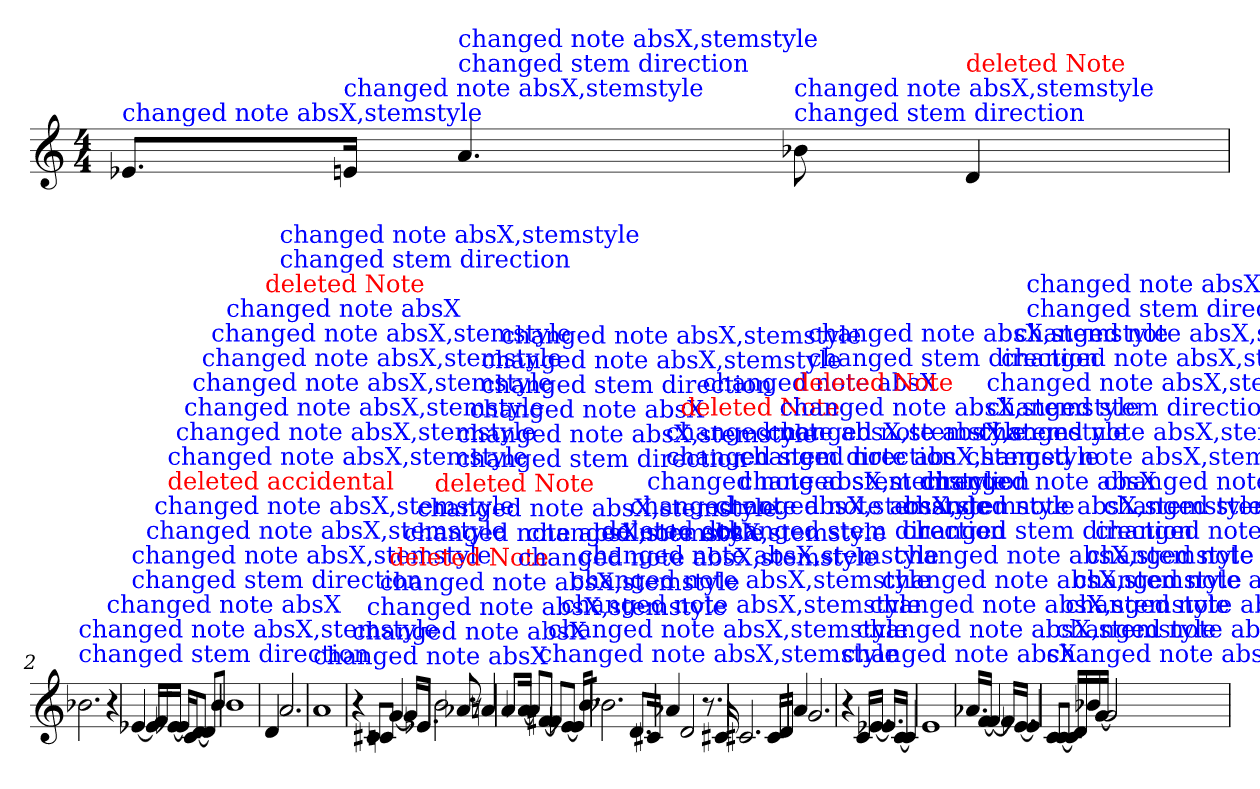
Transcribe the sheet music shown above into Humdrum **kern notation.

**kern
*part1
*staff1
*clefG2
*M4/4
=1
!LO:TX:color=#0000FF:t=changed note absX,stemstyle
8.e-Xi/L
!LO:TX:color=#0000FF:t=changed note absX,stemstyle
16eni/Jk
!LO:TX:color=#0000FF:t=changed stem direction
!LO:TX:color=#0000FF:t=changed note absX,stemstyle
4.ai
!LO:TX:color=#0000FF:t=changed stem direction
!LO:TX:color=#0000FF:t=changed note absX,stemstyle
8b-Xi
!LO:TX:color=#FF0000:t=deleted Note
4dj
=2
!LO:TX:color=#0000FF:t=changed stem direction
!LO:TX:color=#0000FF:t=changed note absX,stemstyle
2.b-Xi
!LO:TX:color=#0000FF:t=changed note absX
4r
=3
!LO:TX:color=#0000FF:t=changed stem direction
!LO:TX:color=#0000FF:t=changed note absX,stemstyle
[4e-Xi
!LO:TX:color=#0000FF:t=changed note absX,stemstyle
16e-i/KL]
!LO:TX:color=#0000FF:t=changed note absX,stemstyle
8fi/
!LO:TX:color=#FF0000:t=deleted accidental
!LO:TX:color=#0000FF:t=changed note absX,stemstyle
[16e-Xi/Jk
!LO:TX:color=#0000FF:t=changed note absX,stemstyle
16e-i/LL]
!LO:TX:color=#0000FF:t=changed note absX,stemstyle
16ci/J
!LO:TX:color=#0000FF:t=changed note absX,stemstyle
[8di/J
!LO:TX:color=#0000FF:t=changed note absX,stemstyle
8di/L]
!LO:TX:color=#0000FF:t=changed note absX,stemstyle
8bi/J
=4
!LO:TX:color=#0000FF:t=changed note absX
1bi
=5
!LO:TX:color=#FF0000:t=deleted Note
4dj
!LO:TX:color=#0000FF:t=changed stem direction
!LO:TX:color=#0000FF:t=changed note absX,stemstyle
2.ai
=6
!LO:TX:color=#0000FF:t=changed note absX
1ai
=7
!LO:TX:color=#0000FF:t=changed note absX
4r
!LO:TX:color=#0000FF:t=changed note absX,stemstyle
8c#Xi/L
!LO:TX:color=#0000FF:t=changed note absX,stemstyle
8cni/J
!LO:TX:color=#FF0000:t=deleted Note
[4gj
!LO:TX:color=#0000FF:t=changed note absX,stemstyle
16gi/KL]
!LO:TX:color=#0000FF:t=changed note absX,stemstyle
8.e-Xi/J
=8
!LO:TX:color=#FF0000:t=deleted Note
2bj
!LO:TX:color=#0000FF:t=changed stem direction
!LO:TX:color=#0000FF:t=changed note absX,stemstyle
8a-Xi
!LO:TX:color=#0000FF:t=changed note absX
8r
!LO:TX:color=#0000FF:t=changed stem direction
!LO:TX:color=#0000FF:t=changed note absX,stemstyle
4ani
=9
!LO:TX:color=#0000FF:t=changed note absX,stemstyle
8.ai/L
!LO:TX:color=#0000FF:t=changed note absX,stemstyle
[16a-Xi/Jk
!LO:TX:color=#0000FF:t=changed note absX,stemstyle
8a-i/L]
!LO:TX:color=#0000FF:t=changed note absX,stemstyle
[8f#Xi/J
!LO:TX:color=#0000FF:t=changed note absX,stemstyle
8f#i/L]
!LO:TX:color=#0000FF:t=changed note absX,stemstyle
[8e-Xi/J
!LO:TX:color=#0000FF:t=changed note absX,stemstyle
16e-i/KL]
!LO:TX:color=#0000FF:t=changed note absX,stemstyle
8.bi/J
=10
!LO:TX:color=#0000FF:t=deleted dot
2.b-Xi
!LO:TX:color=#0000FF:t=changed note absX,stemstyle
8.di/L
!LO:TX:color=#0000FF:t=changed note absX,stemstyle
16c#Xi/Jk
=11
!LO:TX:color=#0000FF:t=changed stem direction
!LO:TX:color=#0000FF:t=changed note absX,stemstyle
4a-Xi
!LO:TX:color=#FF0000:t=deleted Note
2dj
!LO:TX:color=#0000FF:t=changed note absX
8.r
!LO:TX:color=#0000FF:t=changed stem direction
!LO:TX:color=#0000FF:t=changed note absX,stemstyle
16c#Xi
=12
!LO:TX:color=#0000FF:t=changed stem direction
!LO:TX:color=#0000FF:t=changed note absX,stemstyle
2.c#Xi
!LO:TX:color=#0000FF:t=changed note absX,stemstyle
8.c#i/L
!LO:TX:color=#0000FF:t=changed note absX,stemstyle
16di/Jk
=13
!LO:TX:color=#FF0000:t=deleted Note
4aj
!LO:TX:color=#0000FF:t=changed stem direction
!LO:TX:color=#0000FF:t=changed note absX,stemstyle
2.gi
=14
!LO:TX:color=#0000FF:t=changed note absX
4r
!LO:TX:color=#0000FF:t=changed note absX,stemstyle
16ci/KL
!LO:TX:color=#0000FF:t=changed note absX,stemstyle
[8.e-Xi/J
!LO:TX:color=#0000FF:t=changed note absX,stemstyle
8.e-i/L]
!LO:TX:color=#0000FF:t=changed note absX,stemstyle
[16ci/Jk
!LO:TX:color=#0000FF:t=changed stem direction
!LO:TX:color=#0000FF:t=changed note absX,stemstyle
4ci]
=15
!LO:TX:color=#0000FF:t=changed note absX
1ei
=16
!LO:TX:color=#0000FF:t=changed note absX,stemstyle
8.a-Xi/L
!LO:TX:color=#0000FF:t=changed note absX,stemstyle
[16fi/Jk
!LO:TX:color=#0000FF:t=changed stem direction
!LO:TX:color=#0000FF:t=changed note absX,stemstyle
4fi_
!LO:TX:color=#0000FF:t=changed note absX,stemstyle
16fi/KL]
!LO:TX:color=#0000FF:t=changed note absX,stemstyle
[8.e-Xi/J
!LO:TX:color=#0000FF:t=changed stem direction
!LO:TX:color=#0000FF:t=changed note absX,stemstyle
4e-i]
=17
!LO:TX:color=#0000FF:t=changed note absX,stemstyle
8ci/L
!LO:TX:color=#0000FF:t=changed note absX,stemstyle
[8ci/J
!LO:TX:color=#0000FF:t=changed note absX,stemstyle
16ci/LL]
!LO:TX:color=#0000FF:t=changed note absX,stemstyle
16di/
!LO:TX:color=#0000FF:t=changed note absX,stemstyle
16b-Xi/
!LO:TX:color=#0000FF:t=changed note absX,stemstyle
[16gi/JJ
!LO:TX:color=#0000FF:t=changed stem direction
!LO:TX:color=#0000FF:t=changed note absX,stemstyle
2gi]
=
*-
